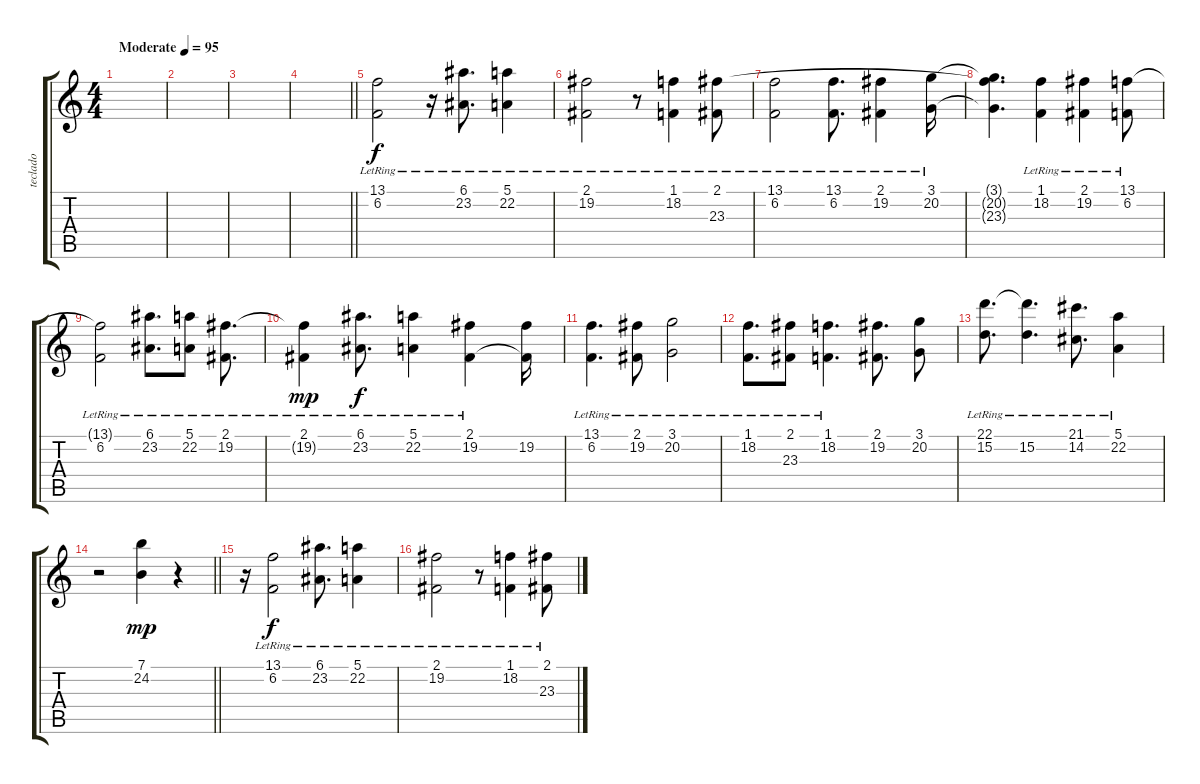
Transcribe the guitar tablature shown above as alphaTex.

\track ("teclado" "teclado") {instrument electricpiano1}
\staff {score tabs}
\tuning (E4 B3 G3 D3 A2 E2) {hide}
\ts (4 4)
\tempo (95 "Moderate")
\clef g2
\ks c
|
|
|
\barLineRight lightlight
|
\section ("" "")
(13.1 6.2{lr}).2 r.16 (6.1{lr} 23.2).8{d} (5.1{lr} 22.2).4 |
(2.1{lr} 19.2).2 r.8 (1.1{lr} 18.2).4 (2.1{lr} 23.3).8 |
(13.1 6.2{lr}).2 (13.1 6.2{lr}).8{d} (2.1{lr} 19.2).4 (3.1{lr} 20.2).16 |
(3.1{t} 20.2{t} 23.3{t}).4{d} (1.1{lr} 18.2).4 (2.1{lr} 19.2).4 (13.1 6.2{lr}).8 |
(13.1{t} 6.2{lr}).2 (6.1{lr} 23.2).8{d} (5.1{lr} 22.2).8 (2.1{lr} 19.2).8{d} |
(2.1{lr} 19.2{t}).4{dy mp} (6.1{lr} 23.2).8{d dy f} (5.1{lr} 22.2).4 (2.1{lr} 19.2).4 (2.1{t} 19.2).16 |
(13.1 6.2{lr}).4{d} (2.1{lr} 19.2).8 (3.1{lr} 20.2).2 |
(1.1{lr} 18.2).8{d} (2.1{lr} 23.3).8 (1.1{lr} 18.2).4{d} (2.1 19.2).8{d} (3.1 20.2).8 |
(22.1{lr} 15.2{lr}).8{d} (22.1{t} 15.2{lr}).4{d} (21.1{lr} 14.2{lr}).8{d} (5.1{lr} 22.2{lr}).4 |
\barLineRight lightlight
r.2 (7.1 24.2).4{dy mp} r.4 |
\section ("" "")
r.16 (13.1 6.2{lr}).2{dy f} (6.1{lr} 23.2).8{d} (5.1{lr} 22.2).4 |
(2.1{lr} 19.2).2 r.8 (1.1{lr} 18.2).4 (2.1{lr} 23.3).8
